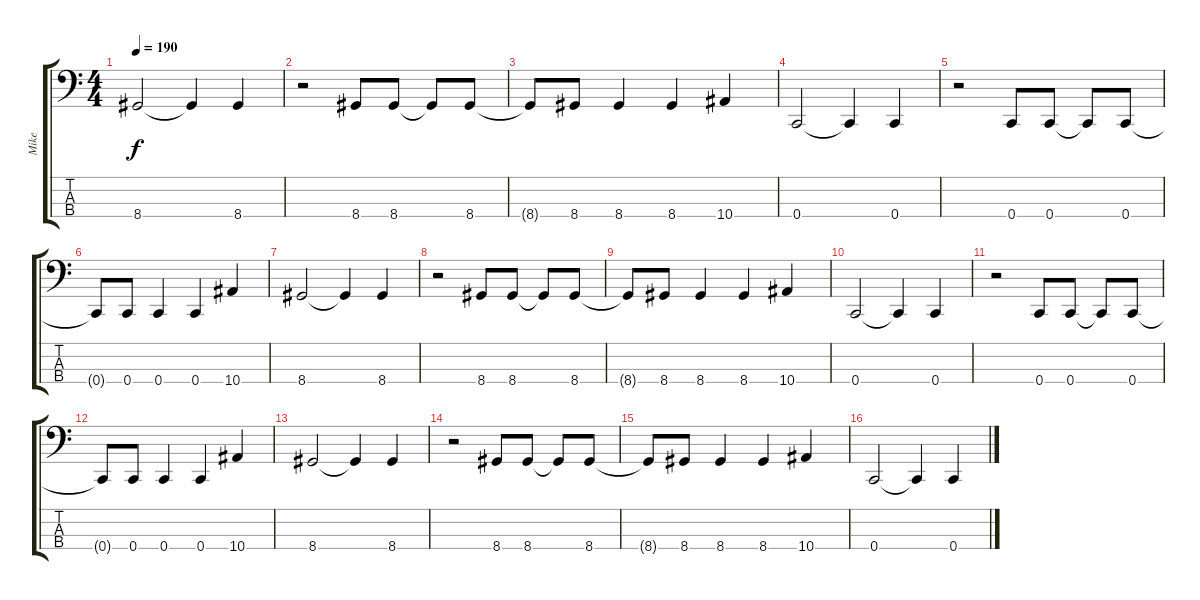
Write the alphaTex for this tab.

\track ("Mike" "Mike") {instrument electricbassfinger}
\staff {score tabs}
\tuning (F2 C2 G1 C1) {hide}
\ts (4 4)
\tempo 190
\clef f4
\ks c
8.4.2{dy f} 8.4{t}.4 8.4.4 |
r.2 8.4.8 8.4.8 8.4{t}.8 8.4.8 |
8.4{t}.8 8.4.8 8.4.4 8.4.4 10.4.4 |
0.4.2 0.4{t}.4 0.4.4 |
r.2 0.4.8 0.4.8 0.4{t}.8 0.4.8 |
0.4{t}.8 0.4.8 0.4.4 0.4.4 10.4.4 |
8.4.2 8.4{t}.4 8.4.4 |
r.2 8.4.8 8.4.8 8.4{t}.8 8.4.8 |
8.4{t}.8 8.4.8 8.4.4 8.4.4 10.4.4 |
0.4.2 0.4{t}.4 0.4.4 |
r.2 0.4.8 0.4.8 0.4{t}.8 0.4.8 |
0.4{t}.8 0.4.8 0.4.4 0.4.4 10.4.4 |
8.4.2 8.4{t}.4 8.4.4 |
r.2 8.4.8 8.4.8 8.4{t}.8 8.4.8 |
8.4{t}.8 8.4.8 8.4.4 8.4.4 10.4.4 |
0.4.2 0.4{t}.4 0.4.4
